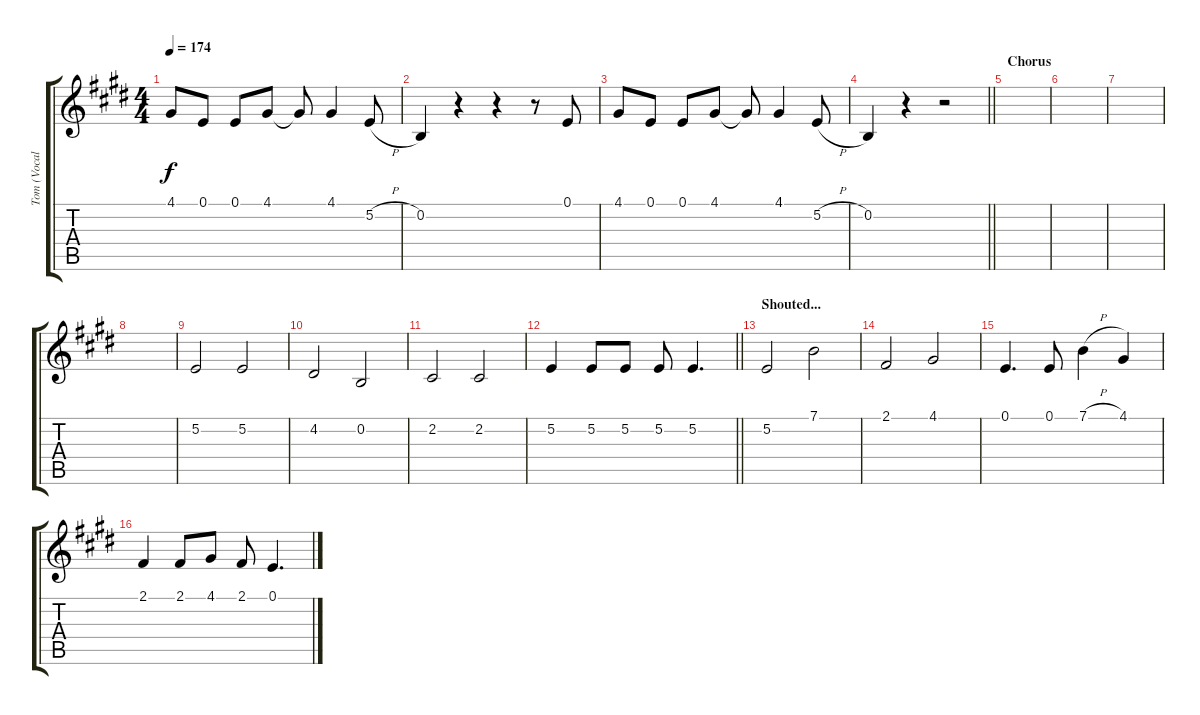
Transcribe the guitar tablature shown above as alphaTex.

\track ("Tom (Vocals)" "Tom (Vocal") {instrument altosax}
\staff {score tabs}
\tuning (E4 B3 G3 D3 A2 E2) {hide}
\ts (4 4)
\tempo 174
\clef g2
\ks e
4.1.8{dy f} 0.1.8 0.1.8 4.1.8 4.1{t}.8 4.1.4 5.2{h}.8 |
0.2.4 r.4 r.4 r.8 0.1.8 |
4.1.8 0.1.8 0.1.8 4.1.8 4.1{t}.8 4.1.4 5.2{h}.8 |
\barLineRight lightlight
0.2.4 r.4 r.2 |
\section ("" "Chorus")
|
|
|
|
5.2.2 5.2.2 |
4.2.2 0.2.2 |
2.2.2 2.2.2 |
\barLineRight lightlight
5.2.4 5.2.8 5.2.8 5.2.8 5.2.4{d} |
\section ("" "Shouted...")
5.2.2 7.1.2 |
2.1.2 4.1.2 |
0.1.4{d} 0.1.8 7.1{h}.4 4.1.4 |
2.1.4 2.1.8 4.1.8 2.1.8 0.1.4{d}
